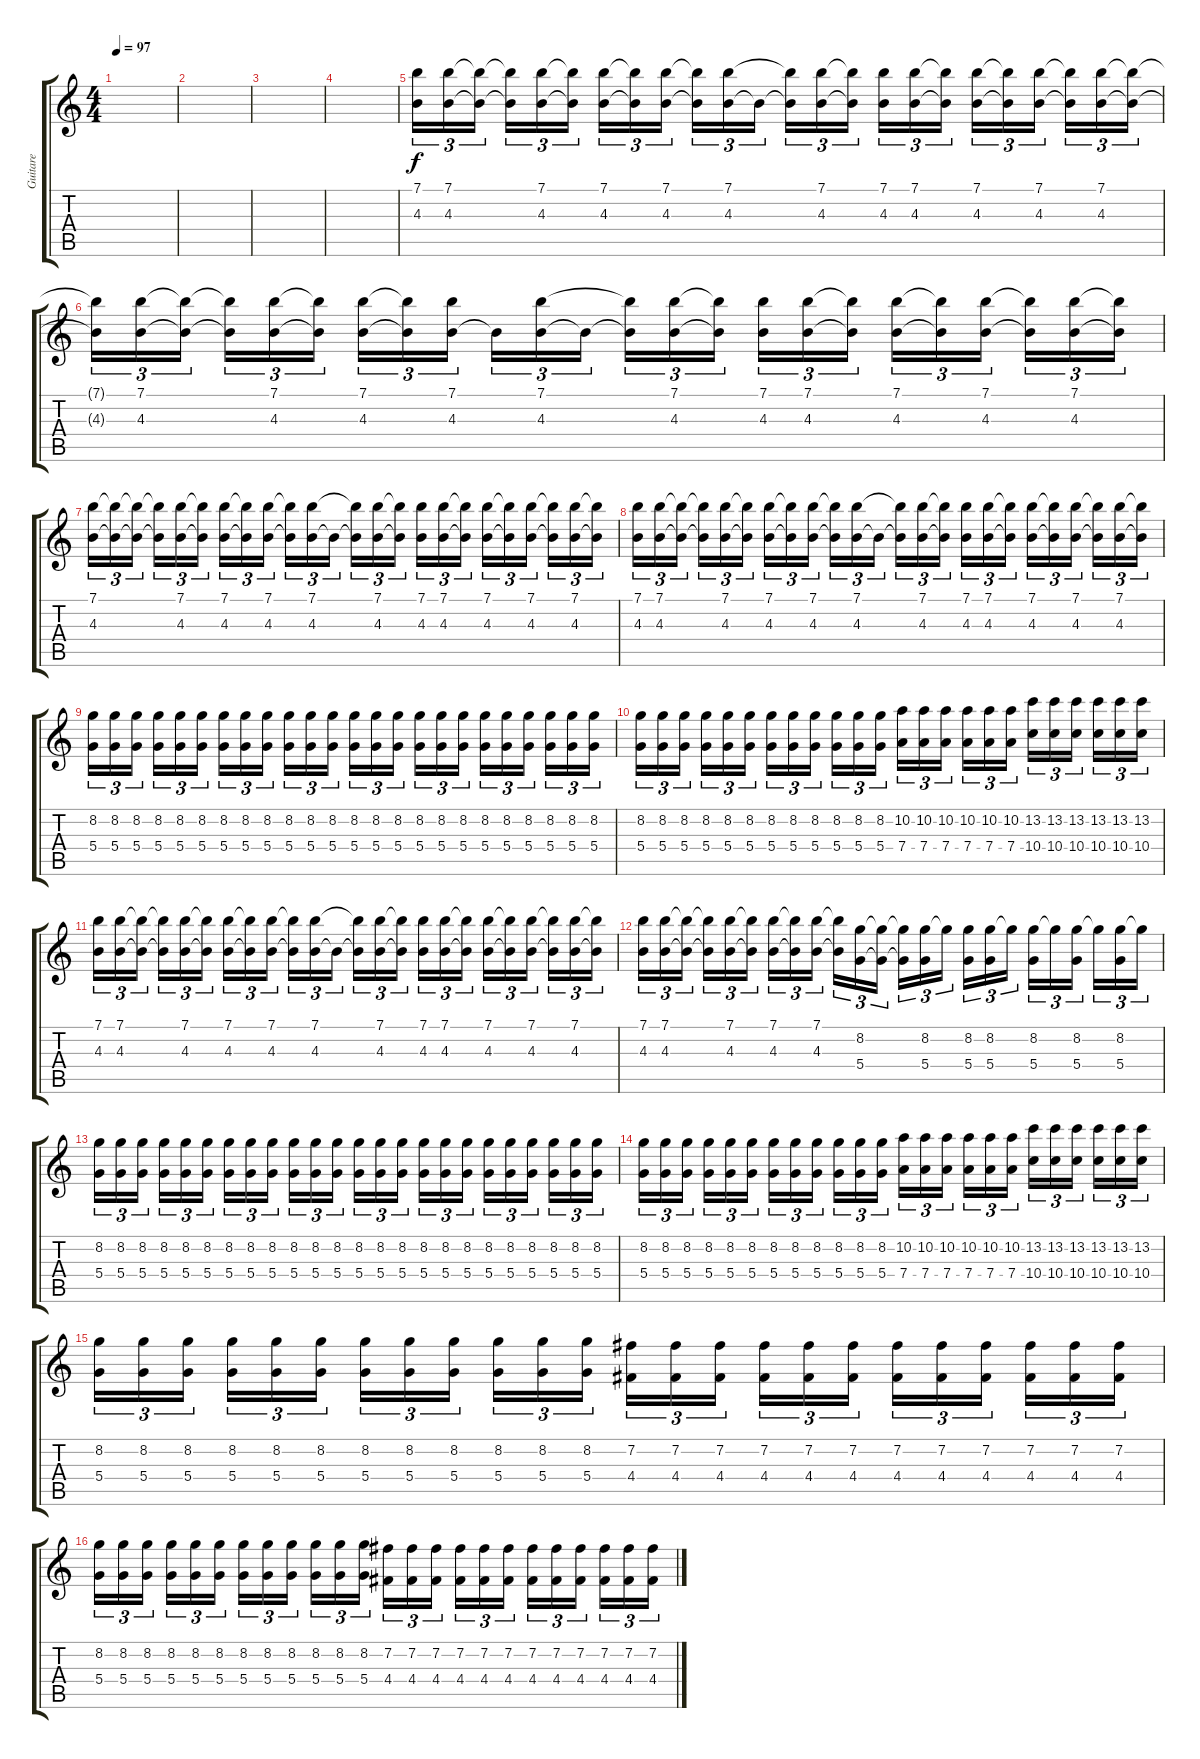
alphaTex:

\track ("Guitare" "Guitare") {instrument distortionguitar}
\staff {score tabs}
\tuning (E4 B3 G3 D3 A2 D2) {hide}
\ts (4 4)
\tempo 97
\clef g2
\ks c
|
|
|
|
(7.1 4.3).16{tu (3 2) volume 10} (7.1 4.3).16{tu (3 2)} (7.1{t} 4.3{t}).16{tu (3 2)} (7.1{t} 4.3{t}).16{tu (3 2)} (7.1 4.3).16{tu (3 2)} (7.1{t} 4.3{t}).16{tu (3 2)} (7.1 4.3).16{tu (3 2)} (7.1{t} 4.3{t}).16{tu (3 2)} (7.1 4.3).16{tu (3 2)} (7.1{t} 4.3{t}).16{tu (3 2)} (7.1 4.3).16{tu (3 2)} 4.3{t}.16{tu (3 2)} (7.1{t} 4.3{t}).16{tu (3 2)} (7.1 4.3).16{tu (3 2)} (7.1{t} 4.3{t}).16{tu (3 2)} (7.1 4.3).16{tu (3 2)} (7.1 4.3).16{tu (3 2)} (7.1{t} 4.3{t}).16{tu (3 2)} (7.1 4.3).16{tu (3 2)} (7.1{t} 4.3{t}).16{tu (3 2)} (7.1 4.3).16{tu (3 2)} (7.1{t} 4.3{t}).16{tu (3 2)} (7.1 4.3).16{tu (3 2)} (7.1{t} 4.3{t}).16{tu (3 2)} |
(7.1{t} 4.3{t}).16{tu (3 2) volume 12} (7.1 4.3).16{tu (3 2)} (7.1{t} 4.3{t}).16{tu (3 2)} (7.1{t} 4.3{t}).16{tu (3 2)} (7.1 4.3).16{tu (3 2)} (7.1{t} 4.3{t}).16{tu (3 2)} (7.1 4.3).16{tu (3 2)} (7.1{t} 4.3{t}).16{tu (3 2)} (7.1 4.3).16{tu (3 2)} 4.3{t}.16{tu (3 2)} (7.1 4.3).16{tu (3 2)} 4.3{t}.16{tu (3 2)} (7.1{t} 4.3{t}).16{tu (3 2)} (7.1 4.3).16{tu (3 2)} (7.1{t} 4.3{t}).16{tu (3 2)} (7.1 4.3).16{tu (3 2)} (7.1 4.3).16{tu (3 2)} (7.1{t} 4.3{t}).16{tu (3 2)} (7.1 4.3).16{tu (3 2)} (7.1{t} 4.3{t}).16{tu (3 2)} (7.1 4.3).16{tu (3 2)} (7.1{t} 4.3{t}).16{tu (3 2)} (7.1 4.3).16{tu (3 2)} (7.1{t} 4.3{t}).16{tu (3 2)} |
(7.1 4.3).16{tu (3 2)} (7.1{t} 4.3{t}).16{tu (3 2)} (7.1{t} 4.3{t}).16{tu (3 2)} (7.1{t} 4.3{t}).16{tu (3 2)} (7.1 4.3).16{tu (3 2)} (7.1{t} 4.3{t}).16{tu (3 2)} (7.1 4.3).16{tu (3 2)} (7.1{t} 4.3{t}).16{tu (3 2)} (7.1 4.3).16{tu (3 2)} (7.1{t} 4.3{t}).16{tu (3 2)} (7.1 4.3).16{tu (3 2)} 4.3{t}.16{tu (3 2)} (7.1{t} 4.3{t}).16{tu (3 2)} (7.1 4.3).16{tu (3 2)} (7.1{t} 4.3{t}).16{tu (3 2)} (7.1 4.3).16{tu (3 2)} (7.1 4.3).16{tu (3 2)} (7.1{t} 4.3{t}).16{tu (3 2)} (7.1 4.3).16{tu (3 2)} (7.1{t} 4.3{t}).16{tu (3 2)} (7.1 4.3).16{tu (3 2)} (7.1{t} 4.3{t}).16{tu (3 2)} (7.1 4.3).16{tu (3 2)} (7.1{t} 4.3{t}).16{tu (3 2)} |
(7.1 4.3).16{tu (3 2)} (7.1 4.3).16{tu (3 2)} (7.1{t} 4.3{t}).16{tu (3 2)} (7.1{t} 4.3{t}).16{tu (3 2)} (7.1 4.3).16{tu (3 2)} (7.1{t} 4.3{t}).16{tu (3 2)} (7.1 4.3).16{tu (3 2)} (7.1{t} 4.3{t}).16{tu (3 2)} (7.1 4.3).16{tu (3 2)} (7.1{t} 4.3{t}).16{tu (3 2)} (7.1 4.3).16{tu (3 2)} 4.3{t}.16{tu (3 2)} (7.1{t} 4.3{t}).16{tu (3 2)} (7.1 4.3).16{tu (3 2)} (7.1{t} 4.3{t}).16{tu (3 2)} (7.1 4.3).16{tu (3 2)} (7.1 4.3).16{tu (3 2)} (7.1{t} 4.3{t}).16{tu (3 2)} (7.1 4.3).16{tu (3 2)} (7.1{t} 4.3{t}).16{tu (3 2)} (7.1 4.3).16{tu (3 2)} (7.1{t} 4.3{t}).16{tu (3 2)} (7.1 4.3).16{tu (3 2)} (7.1{t} 4.3{t}).16{tu (3 2)} |
(8.2 5.4).16{tu (3 2)} (8.2 5.4).16{tu (3 2)} (8.2 5.4).16{tu (3 2)} (8.2 5.4).16{tu (3 2)} (8.2 5.4).16{tu (3 2)} (8.2 5.4).16{tu (3 2)} (8.2 5.4).16{tu (3 2)} (8.2 5.4).16{tu (3 2)} (8.2 5.4).16{tu (3 2)} (8.2 5.4).16{tu (3 2)} (8.2 5.4).16{tu (3 2)} (8.2 5.4).16{tu (3 2)} (8.2 5.4).16{tu (3 2)} (8.2 5.4).16{tu (3 2)} (8.2 5.4).16{tu (3 2)} (8.2 5.4).16{tu (3 2)} (8.2 5.4).16{tu (3 2)} (8.2 5.4).16{tu (3 2)} (8.2 5.4).16{tu (3 2)} (8.2 5.4).16{tu (3 2)} (8.2 5.4).16{tu (3 2)} (8.2 5.4).16{tu (3 2)} (8.2 5.4).16{tu (3 2)} (8.2 5.4).16{tu (3 2)} |
(8.2 5.4).16{tu (3 2)} (8.2 5.4).16{tu (3 2)} (8.2 5.4).16{tu (3 2)} (8.2 5.4).16{tu (3 2)} (8.2 5.4).16{tu (3 2)} (8.2 5.4).16{tu (3 2)} (8.2 5.4).16{tu (3 2)} (8.2 5.4).16{tu (3 2)} (8.2 5.4).16{tu (3 2)} (8.2 5.4).16{tu (3 2)} (8.2 5.4).16{tu (3 2)} (8.2 5.4).16{tu (3 2)} (10.2 7.4).16{tu (3 2)} (10.2 7.4).16{tu (3 2)} (10.2 7.4).16{tu (3 2)} (10.2 7.4).16{tu (3 2)} (10.2 7.4).16{tu (3 2)} (10.2 7.4).16{tu (3 2)} (13.2 10.4).16{tu (3 2)} (13.2 10.4).16{tu (3 2)} (13.2 10.4).16{tu (3 2)} (13.2 10.4).16{tu (3 2)} (13.2 10.4).16{tu (3 2)} (13.2 10.4).16{tu (3 2)} |
(7.1 4.3).16{tu (3 2)} (7.1 4.3).16{tu (3 2)} (7.1{t} 4.3{t}).16{tu (3 2)} (7.1{t} 4.3{t}).16{tu (3 2)} (7.1 4.3).16{tu (3 2)} (7.1{t} 4.3{t}).16{tu (3 2)} (7.1 4.3).16{tu (3 2)} (7.1{t} 4.3{t}).16{tu (3 2)} (7.1 4.3).16{tu (3 2)} (7.1{t} 4.3{t}).16{tu (3 2)} (7.1 4.3).16{tu (3 2)} 4.3{t}.16{tu (3 2)} (7.1{t} 4.3{t}).16{tu (3 2)} (7.1 4.3).16{tu (3 2)} (7.1{t} 4.3{t}).16{tu (3 2)} (7.1 4.3).16{tu (3 2)} (7.1 4.3).16{tu (3 2)} (7.1{t} 4.3{t}).16{tu (3 2)} (7.1 4.3).16{tu (3 2)} (7.1{t} 4.3{t}).16{tu (3 2)} (7.1 4.3).16{tu (3 2)} (7.1{t} 4.3{t}).16{tu (3 2)} (7.1 4.3).16{tu (3 2)} (7.1{t} 4.3{t}).16{tu (3 2)} |
(7.1 4.3).16{tu (3 2)} (7.1 4.3).16{tu (3 2)} (7.1{t} 4.3{t}).16{tu (3 2)} (7.1{t} 4.3{t}).16{tu (3 2)} (7.1 4.3).16{tu (3 2)} (7.1{t} 4.3{t}).16{tu (3 2)} (7.1 4.3).16{tu (3 2)} (7.1{t} 4.3{t}).16{tu (3 2)} (7.1 4.3).16{tu (3 2)} (7.1{t} 4.3{t}).16{tu (3 2)} (8.2 5.4).16{tu (3 2)} (8.2{t} 5.4{t}).16{tu (3 2)} (8.2{t} 5.4{t}).16{tu (3 2)} (8.2 5.4).16{tu (3 2)} 8.2{t}.16{tu (3 2)} (8.2 5.4).16{tu (3 2)} (8.2 5.4).16{tu (3 2)} 8.2{t}.16{tu (3 2)} (8.2 5.4).16{tu (3 2)} 8.2{t}.16{tu (3 2)} (8.2 5.4).16{tu (3 2)} 8.2{t}.16{tu (3 2)} (8.2 5.4).16{tu (3 2)} 8.2{t}.16{tu (3 2)} |
(8.2 5.4).16{tu (3 2)} (8.2 5.4).16{tu (3 2)} (8.2 5.4).16{tu (3 2)} (8.2 5.4).16{tu (3 2)} (8.2 5.4).16{tu (3 2)} (8.2 5.4).16{tu (3 2)} (8.2 5.4).16{tu (3 2)} (8.2 5.4).16{tu (3 2)} (8.2 5.4).16{tu (3 2)} (8.2 5.4).16{tu (3 2)} (8.2 5.4).16{tu (3 2)} (8.2 5.4).16{tu (3 2)} (8.2 5.4).16{tu (3 2)} (8.2 5.4).16{tu (3 2)} (8.2 5.4).16{tu (3 2)} (8.2 5.4).16{tu (3 2)} (8.2 5.4).16{tu (3 2)} (8.2 5.4).16{tu (3 2)} (8.2 5.4).16{tu (3 2)} (8.2 5.4).16{tu (3 2)} (8.2 5.4).16{tu (3 2)} (8.2 5.4).16{tu (3 2)} (8.2 5.4).16{tu (3 2)} (8.2 5.4).16{tu (3 2)} |
(8.2 5.4).16{tu (3 2)} (8.2 5.4).16{tu (3 2)} (8.2 5.4).16{tu (3 2)} (8.2 5.4).16{tu (3 2)} (8.2 5.4).16{tu (3 2)} (8.2 5.4).16{tu (3 2)} (8.2 5.4).16{tu (3 2)} (8.2 5.4).16{tu (3 2)} (8.2 5.4).16{tu (3 2)} (8.2 5.4).16{tu (3 2)} (8.2 5.4).16{tu (3 2)} (8.2 5.4).16{tu (3 2)} (10.2 7.4).16{tu (3 2)} (10.2 7.4).16{tu (3 2)} (10.2 7.4).16{tu (3 2)} (10.2 7.4).16{tu (3 2)} (10.2 7.4).16{tu (3 2)} (10.2 7.4).16{tu (3 2)} (13.2 10.4).16{tu (3 2)} (13.2 10.4).16{tu (3 2)} (13.2 10.4).16{tu (3 2)} (13.2 10.4).16{tu (3 2)} (13.2 10.4).16{tu (3 2)} (13.2 10.4).16{tu (3 2)} |
(8.2 5.4).16{tu (3 2)} (8.2 5.4).16{tu (3 2)} (8.2 5.4).16{tu (3 2)} (8.2 5.4).16{tu (3 2)} (8.2 5.4).16{tu (3 2)} (8.2 5.4).16{tu (3 2)} (8.2 5.4).16{tu (3 2)} (8.2 5.4).16{tu (3 2)} (8.2 5.4).16{tu (3 2)} (8.2 5.4).16{tu (3 2)} (8.2 5.4).16{tu (3 2)} (8.2 5.4).16{tu (3 2)} (7.2 4.4).16{tu (3 2)} (7.2 4.4).16{tu (3 2)} (7.2 4.4).16{tu (3 2)} (7.2 4.4).16{tu (3 2)} (7.2 4.4).16{tu (3 2)} (7.2 4.4).16{tu (3 2)} (7.2 4.4).16{tu (3 2)} (7.2 4.4).16{tu (3 2)} (7.2 4.4).16{tu (3 2)} (7.2 4.4).16{tu (3 2)} (7.2 4.4).16{tu (3 2)} (7.2 4.4).16{tu (3 2)} |
(8.2 5.4).16{tu (3 2)} (8.2 5.4).16{tu (3 2)} (8.2 5.4).16{tu (3 2)} (8.2 5.4).16{tu (3 2)} (8.2 5.4).16{tu (3 2)} (8.2 5.4).16{tu (3 2)} (8.2 5.4).16{tu (3 2)} (8.2 5.4).16{tu (3 2)} (8.2 5.4).16{tu (3 2)} (8.2 5.4).16{tu (3 2)} (8.2 5.4).16{tu (3 2)} (8.2 5.4).16{tu (3 2)} (7.2 4.4).16{tu (3 2)} (7.2 4.4).16{tu (3 2)} (7.2 4.4).16{tu (3 2)} (7.2 4.4).16{tu (3 2)} (7.2 4.4).16{tu (3 2)} (7.2 4.4).16{tu (3 2)} (7.2 4.4).16{tu (3 2)} (7.2 4.4).16{tu (3 2)} (7.2 4.4).16{tu (3 2)} (7.2 4.4).16{tu (3 2)} (7.2 4.4).16{tu (3 2)} (7.2 4.4).16{tu (3 2)}
